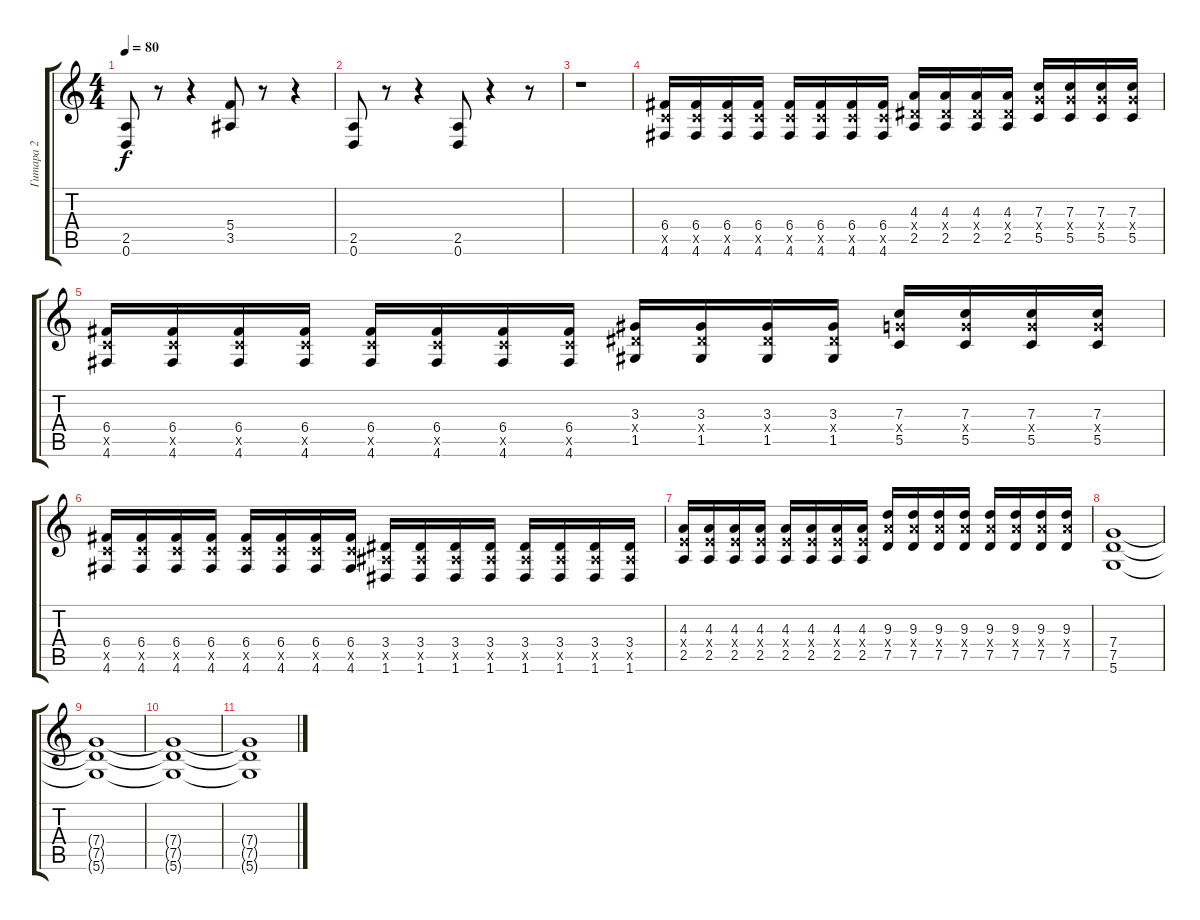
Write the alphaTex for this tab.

\track ("Гитара 2" "Гитара 2") {instrument overdrivenguitar}
\staff {score tabs}
\tuning (D4 A3 F3 C3 G2 D2) {hide}
\ts (4 4)
\tempo 80
\clef g2
\ks c
(2.5 0.6).8{dy f} r.8 r.4 (5.4 3.5).8 r.8 r.4 |
(2.5 0.6).8 r.8 r.4 (2.5 0.6).8 r.4 r.8 |
r.1 |
(6.4 5.5{x} 4.6).16 (6.4 5.5{x} 4.6).16 (6.4 5.5{x} 4.6).16 (6.4 5.5{x} 4.6).16 (6.4 5.5{x} 4.6).16 (6.4 5.5{x} 4.6).16 (6.4 5.5{x} 4.6).16 (6.4 5.5{x} 4.6).16 (4.3 3.4{x} 2.5).16 (4.3 3.4{x} 2.5).16 (4.3 3.4{x} 2.5).16 (4.3 3.4{x} 2.5).16 (7.3 7.4{x} 5.5).16 (7.3 7.4{x} 5.5).16 (7.3 7.4{x} 5.5).16 (7.3 7.4{x} 5.5).16 |
(6.4 5.5{x} 4.6).16 (6.4 5.5{x} 4.6).16 (6.4 5.5{x} 4.6).16 (6.4 5.5{x} 4.6).16 (6.4 5.5{x} 4.6).16 (6.4 5.5{x} 4.6).16 (6.4 5.5{x} 4.6).16 (6.4 5.5{x} 4.6).16 (3.3 3.4{x} 1.5).16 (3.3 3.4{x} 1.5).16 (3.3 3.4{x} 1.5).16 (3.3 3.4{x} 1.5).16 (7.3 7.4{x} 5.5).16 (7.3 7.4{x} 5.5).16 (7.3 7.4{x} 5.5).16 (7.3 7.4{x} 5.5).16 |
(6.4 5.5{x} 4.6).16 (6.4 5.5{x} 4.6).16 (6.4 5.5{x} 4.6).16 (6.4 5.5{x} 4.6).16 (6.4 5.5{x} 4.6).16 (6.4 5.5{x} 4.6).16 (6.4 5.5{x} 4.6).16 (6.4 5.5{x} 4.6).16 (3.4 3.5{x} 1.6).16 (3.4 3.5{x} 1.6).16 (3.4 3.5{x} 1.6).16 (3.4 3.5{x} 1.6).16 (3.4 3.5{x} 1.6).16 (3.4 3.5{x} 1.6).16 (3.4 3.5{x} 1.6).16 (3.4 3.5{x} 1.6).16 |
(4.3 4.4{x} 2.5).16 (4.3 4.4{x} 2.5).16 (4.3 4.4{x} 2.5).16 (4.3 4.4{x} 2.5).16 (4.3 4.4{x} 2.5).16 (4.3 4.4{x} 2.5).16 (4.3 4.4{x} 2.5).16 (4.3 4.4{x} 2.5).16 (9.3 9.4{x} 7.5).16 (9.3 9.4{x} 7.5).16 (9.3 9.4{x} 7.5).16 (9.3 9.4{x} 7.5).16 (9.3 9.4{x} 7.5).16 (9.3 9.4{x} 7.5).16 (9.3 9.4{x} 7.5).16 (9.3 9.4{x} 7.5).16 |
(7.4 7.5 5.6).1 |
(7.4{t} 7.5{t} 5.6{t}).1 |
(7.4{t} 7.5{t} 5.6{t}).1 |
(7.4{t} 7.5{t} 5.6{t}).1
